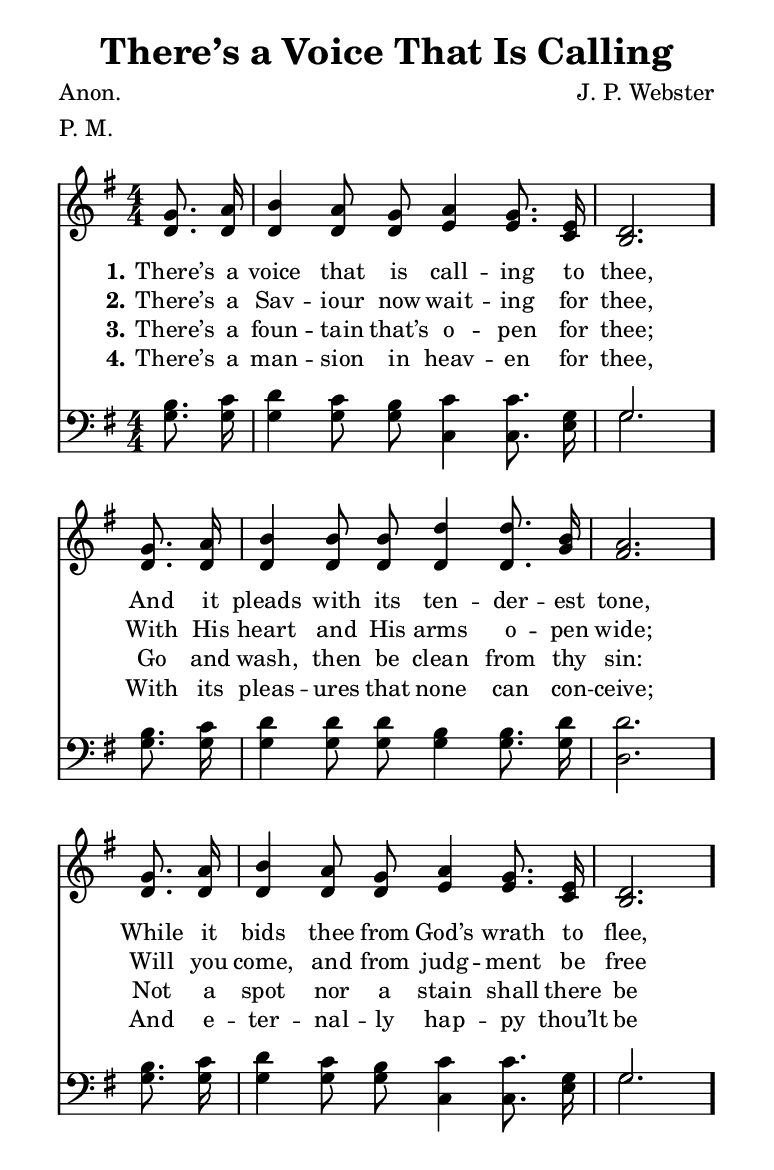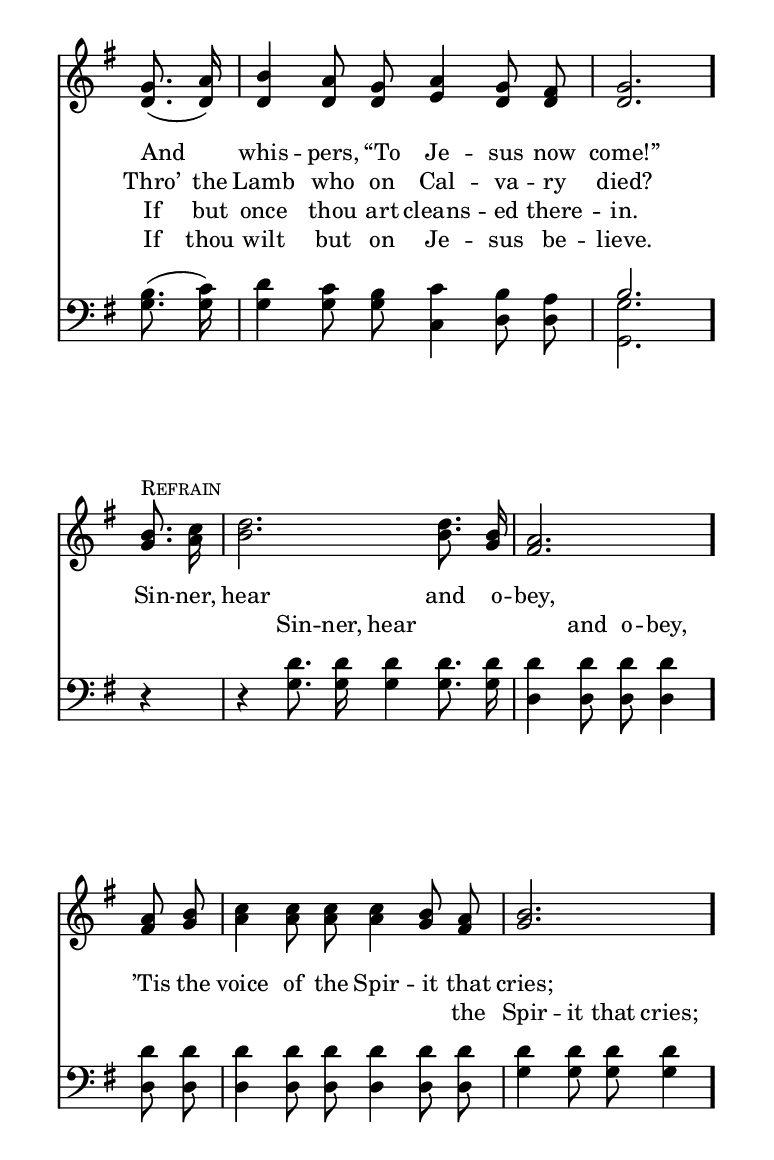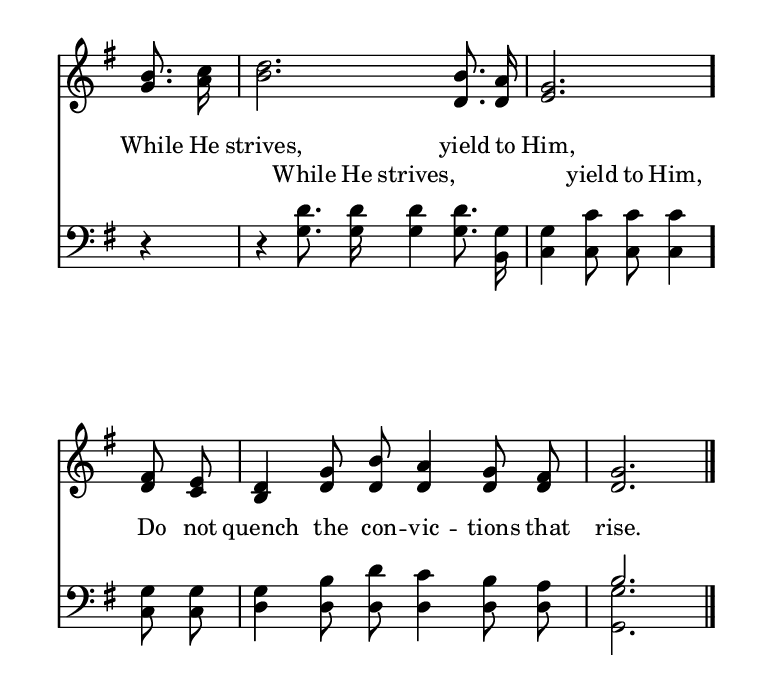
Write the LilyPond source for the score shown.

\include "common/global.ily"
\paper {
  \include "common/paper.ily"
  ragged-last-bottom = ##t
  system-count = #(cond (is-eogsized 8) (#t #f))
  systems-per-page = #(cond (is-eogsized 5) (#t #f))
}

\header{
  %gospel
  hymnnumber = "126"
  title = "There’s a Voice That Is Calling"
  tunename = "Sweet Bye and Bye"
  meter = "P. M." % Little Flock has 9. 9. 9. 9. Anapaestic Irr.
  poet = "Anon."
  composer = "J. P. Webster"
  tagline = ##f
}

% for fermata in MIDI
ta = { \tempo 4=80 }
tb = { \tempo 4=40 }

patternAA = { c8.  c16  | c4 c8 c8 c4 c8. c16 c2. }
patternAB = { c8.( c16) | c4 c8 c8 c4 c8  c8  c2. }

patternBA = { c8. c16 | c2. c8. c16 c2. }
patternBB = { c8 c8 | c4 c8 c8 c4 c8 c8 | c2. }

patternCA = { c4 | c4 c8. c16 c4 c8. c16 | c4 c8 c8 c4 }
patternCB = { c8 c8 | c4 c8 c8 c4 c8 c8 | c4 c8 c8 c4 }

global = {
  \include "common/overrides.ily"
  \override Staff.TimeSignature.style = #'numbered
  \time 4/4
  \override Score.MetronomeMark.transparent = ##t % hide all fermata changes too
  \ta
  \key g \major
  \partial 4
  \autoBeamOff
}

notesSoprano = {
\global
\relative c'' {

  \changePitch \patternAA { g a | b a g a g e | d }
  \changePitch \patternAA { g a | b b b d d b | a }
  \changePitch \patternAA { g a | b a g a g e | d }
  \changePitch \patternAB { g a | b a g a g fis | g }

  \eogbreak
  << s^\markup { \small \caps "Refrain" }
  \changePitch \patternBA { b c | d d b a } >>
  \changePitch \patternBB { a b | c c c c b a | b }
  \changePitch \patternBA { b c | d b a g }
  \changePitch \patternBB { fis e | d g b a g fis | g }

  \bar "|."

}
}

notesAlto = {
\global
\relative e' {

  \changePitch \patternAA { d d | d d d e e c | b }
  \changePitch \patternAA { d d | d d d d d g | fis }
  \changePitch \patternAA { d d | d d d e e c | b }
  \changePitch \patternAB { d d | d d d e d d | d }

  \changePitch \patternBA { g a | b b g | fis }
  \changePitch \patternBB { fis g | a a a a g fis | g }
  \changePitch \patternBA { g a | b d, d | e }
  \changePitch \patternBB { d c | b d d d d d | d }

}
}

notesTenor = {
\global
\relative a {

  \changePitch \patternAA { b c | d c b c c g | g }
  \changePitch \patternAA { b c | d d d b b d | d }
  \changePitch \patternAA { b c | d c b c c g | g }
  \changePitch \patternAB { b c | d c b c b a | b}

  \changePitch \patternCA { r | r d d d d d | d d d d }
  \changePitch \patternCB { d d | d d d d d d | d d d d }
  \changePitch \patternCA { r | r d d d d g, | g c c c }
  \changePitch \patternBB { g g | g b d c b a | b }

}
}

notesBass = {
\global
\relative f {

  \changePitch \patternAA { g g | g g g c, c e | g }
  \changePitch \patternAA { g g | g g g g g g | d }
  \changePitch \patternAA { g g | g g g c, c e | g }
  \changePitch \patternAB { g g | g g g c, d d | <g g,> }

  \changePitch \patternCA { r | r g g g g g | d d d d }
  \changePitch \patternCB { d d | d d d d d d | g g g g }
  \changePitch \patternCA { r | r g g g g b, | c c c c }
  \changePitch \patternBB { c c | d d d d d d | <g g,> }

}
}

Refrain = \lyricmode {

Sin -- ner, hear and o -- bey, \bar "."
’Tis the voice of the Spir -- it that cries; \bar "."
While He strives, yield to Him, \bar "."
Do not quench the con -- vic -- tions that rise. \bar "."

}

wordsA = \lyricmode {
\set stanza = "1."

There’s a voice that is call -- ing to thee, \bar "."
And it pleads with its ten -- der -- est tone, \bar "."
While it bids thee from God’s wrath to flee, \bar "."
And whis -- pers, “To Je -- sus now come!” \bar "."

}

wordsB = \lyricmode {
\set stanza = "2."

There’s a Sav -- iour now wait -- ing for thee,
With His heart and His arms o -- pen wide;
Will you come, and from judg -- ment be free
{ \mon } Thro’ the { \moff } Lamb who on Cal -- va -- ry died?

\Refrain

}

wordsC = \lyricmode {
\set stanza = "3."

There’s a foun -- tain that’s o -- pen for thee;
Go and wash, then be clean from thy sin:
Not a spot nor a stain shall there be
{ \mon } If but { \moff } once thou art cleans -- ed there -- in.

}

wordsD = \lyricmode {
\set stanza = "4."

There’s a man -- sion in heav -- en for thee,
With its pleas -- ures that none can con -- ceive;
And e -- ter -- nal -- ly hap -- py thou’lt be
{ \mon } If thou { \moff } wilt but on Je -- sus be -- lieve.

}

underWords = \lyricmode {

{ \repeat unfold 36 { \skip 4 } }
Sin -- ner, hear { \repeat unfold 3 { \skip 4 } } and o -- bey,
{ \repeat unfold 7 { \skip 4 } }
the Spir -- it that cries;
While He strives, { \repeat unfold 3 { \skip 4 } } yield to Him,

}

\score {
  \context ChoirStaff <<
    \context Staff = upper <<
      \set Staff.autoBeaming = ##f
      \set ChoirStaff.systemStartDelimiter = #'SystemStartBar
      \set ChoirStaff.printPartCombineTexts = ##f
      \partcombine #'(2 . 11) \notesSoprano \notesAlto
      \context NullVoice = sopranos { \voiceOne << \notesSoprano >> }
      \context Lyrics = one   \lyricsto sopranos \wordsA
      \context Lyrics = two   \lyricsto sopranos \wordsB
      \context Lyrics = three \lyricsto sopranos \wordsC
      \context Lyrics = four  \lyricsto sopranos \wordsD
    >>
    \context Staff = men <<
      \set Staff.autoBeaming = ##f
      \clef bass
      \set ChoirStaff.printPartCombineTexts = ##f
      \partcombine #'(2 . 11) \notesTenor \notesBass
      \context NullVoice = tenors { \voiceOne << \notesTenor >> }
    >>
    \context Lyrics = three \lyricsto tenors \underWords
  >>
  \layout {
    \include "common/layout.ily"
  }
  #(cond ((ly:get-option 'eog-midi-permitted) #{ \midi{
    \include "common/midi.ily"
  } #}))
}

\version "2.19.49"  % necessary for upgrading to future LilyPond versions.

% vi:set et ts=2 sw=2 ai nocindent syntax=lilypond:
